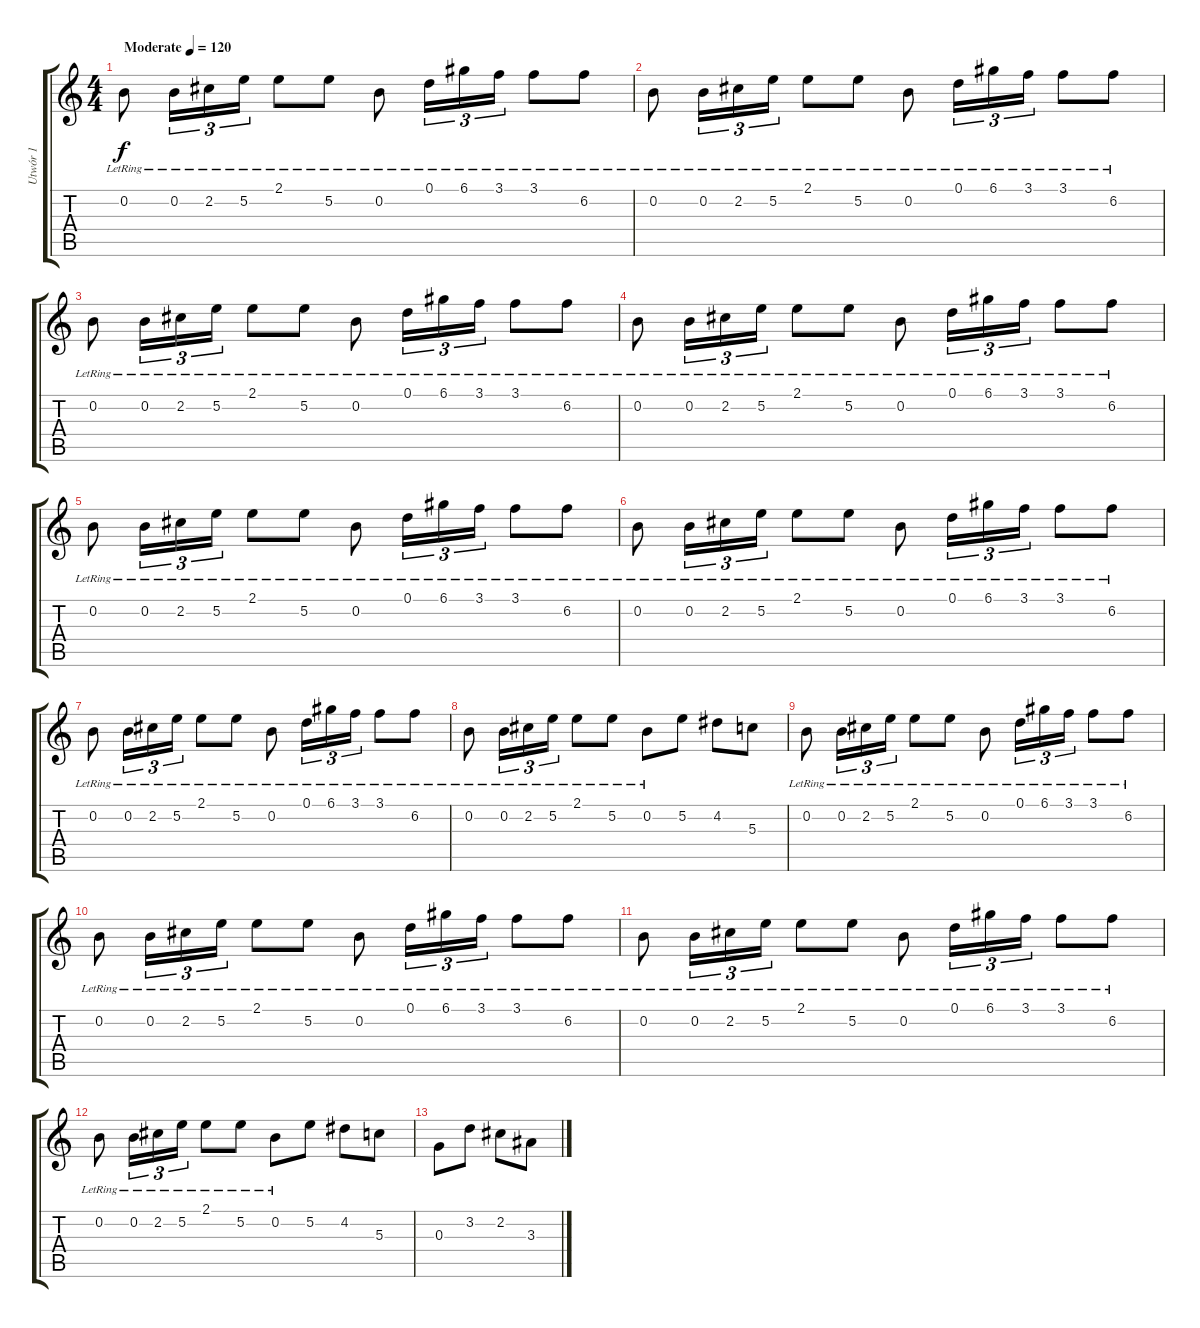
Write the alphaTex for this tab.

\track ("Utwór 1" "Utwór 1") {instrument electricguitarclean}
\staff {score tabs}
\tuning (D4 B3 G3 D3 A2 E2) {hide}
\ts (4 4)
\tempo (120 "Moderate")
\clef g2
\ks c
0.2{lr}.8{dy f instrument electricguitarclean} 0.2{lr}.16{tu (3 2)} 2.2{lr}.16{tu (3 2)} 5.2{lr}.16{tu (3 2)} 2.1{lr}.8 5.2{lr}.8 0.2{lr}.8 0.1{lr}.16{tu (3 2)} 6.1{lr}.16{tu (3 2)} 3.1{lr}.16{tu (3 2)} 3.1{lr}.8 6.2{lr}.8 |
0.2{lr}.8 0.2{lr}.16{tu (3 2)} 2.2{lr}.16{tu (3 2)} 5.2{lr}.16{tu (3 2)} 2.1{lr}.8 5.2{lr}.8 0.2{lr}.8 0.1{lr}.16{tu (3 2)} 6.1{lr}.16{tu (3 2)} 3.1{lr}.16{tu (3 2)} 3.1{lr}.8 6.2{lr}.8 |
0.2{lr}.8 0.2{lr}.16{tu (3 2)} 2.2{lr}.16{tu (3 2)} 5.2{lr}.16{tu (3 2)} 2.1{lr}.8 5.2{lr}.8 0.2{lr}.8 0.1{lr}.16{tu (3 2)} 6.1{lr}.16{tu (3 2)} 3.1{lr}.16{tu (3 2)} 3.1{lr}.8 6.2{lr}.8 |
0.2{lr}.8 0.2{lr}.16{tu (3 2)} 2.2{lr}.16{tu (3 2)} 5.2{lr}.16{tu (3 2)} 2.1{lr}.8 5.2{lr}.8 0.2{lr}.8 0.1{lr}.16{tu (3 2)} 6.1{lr}.16{tu (3 2)} 3.1{lr}.16{tu (3 2)} 3.1{lr}.8 6.2{lr}.8 |
0.2{lr}.8 0.2{lr}.16{tu (3 2)} 2.2{lr}.16{tu (3 2)} 5.2{lr}.16{tu (3 2)} 2.1{lr}.8 5.2{lr}.8 0.2{lr}.8 0.1{lr}.16{tu (3 2)} 6.1{lr}.16{tu (3 2)} 3.1{lr}.16{tu (3 2)} 3.1{lr}.8 6.2{lr}.8 |
0.2{lr}.8 0.2{lr}.16{tu (3 2)} 2.2{lr}.16{tu (3 2)} 5.2{lr}.16{tu (3 2)} 2.1{lr}.8 5.2{lr}.8 0.2{lr}.8 0.1{lr}.16{tu (3 2)} 6.1{lr}.16{tu (3 2)} 3.1{lr}.16{tu (3 2)} 3.1{lr}.8 6.2{lr}.8 |
0.2{lr}.8 0.2{lr}.16{tu (3 2)} 2.2{lr}.16{tu (3 2)} 5.2{lr}.16{tu (3 2)} 2.1{lr}.8 5.2{lr}.8 0.2{lr}.8 0.1{lr}.16{tu (3 2)} 6.1{lr}.16{tu (3 2)} 3.1{lr}.16{tu (3 2)} 3.1{lr}.8 6.2{lr}.8 |
0.2{lr}.8 0.2{lr}.16{tu (3 2)} 2.2{lr}.16{tu (3 2)} 5.2{lr}.16{tu (3 2)} 2.1{lr}.8 5.2{lr}.8 0.2{lr}.8 5.2.8 4.2.8 5.3.8 |
0.2{lr}.8{instrument overdrivenguitar} 0.2{lr}.16{tu (3 2)} 2.2{lr}.16{tu (3 2)} 5.2{lr}.16{tu (3 2)} 2.1{lr}.8 5.2{lr}.8 0.2{lr}.8 0.1{lr}.16{tu (3 2)} 6.1{lr}.16{tu (3 2)} 3.1{lr}.16{tu (3 2)} 3.1{lr}.8 6.2{lr}.8 |
0.2{lr}.8 0.2{lr}.16{tu (3 2)} 2.2{lr}.16{tu (3 2)} 5.2{lr}.16{tu (3 2)} 2.1{lr}.8 5.2{lr}.8 0.2{lr}.8 0.1{lr}.16{tu (3 2)} 6.1{lr}.16{tu (3 2)} 3.1{lr}.16{tu (3 2)} 3.1{lr}.8 6.2{lr}.8 |
0.2{lr}.8 0.2{lr}.16{tu (3 2)} 2.2{lr}.16{tu (3 2)} 5.2{lr}.16{tu (3 2)} 2.1{lr}.8 5.2{lr}.8 0.2{lr}.8 0.1{lr}.16{tu (3 2)} 6.1{lr}.16{tu (3 2)} 3.1{lr}.16{tu (3 2)} 3.1{lr}.8 6.2{lr}.8 |
0.2{lr}.8 0.2{lr}.16{tu (3 2)} 2.2{lr}.16{tu (3 2)} 5.2{lr}.16{tu (3 2)} 2.1{lr}.8 5.2{lr}.8 0.2{lr}.8 5.2.8 4.2.8 5.3.8 |
0.3.8 3.2.8 2.2.8 3.3.8
